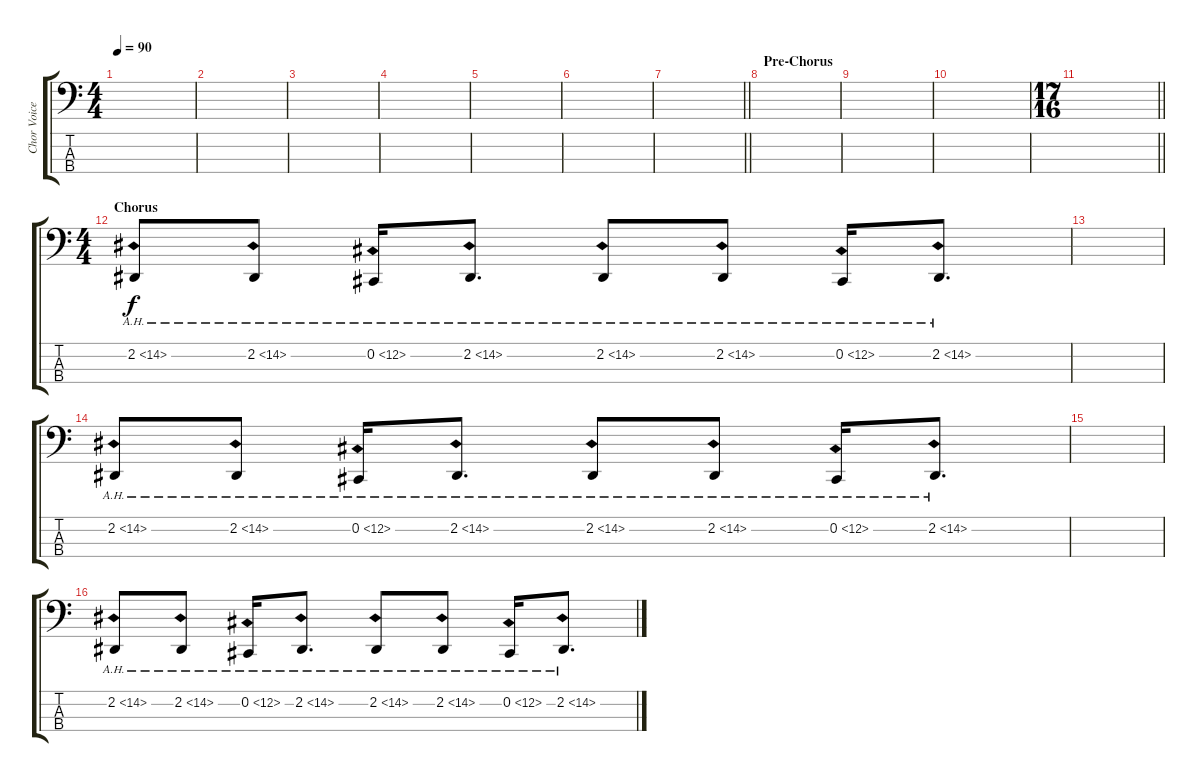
\track ("Chor Voices" "Chor Voice") {instrument cello}
\staff {score tabs}
\tuning (Gb2 Db2 Ab1 Eb1) {hide}
\ts (4 4)
\tempo 90
\clef f4
\ks c
|
|
|
|
|
|
\barLineRight lightlight
|
\section ("" "Pre-Chorus")
|
|
|
\ts (17 16)
\barLineRight lightlight
|
\ts (4 4)
\section ("" "Chorus")
2.2{ah 12}.8 2.2{ah 12}.8 0.2{ah 12}.16 2.2{ah 12}.8{d} 2.2{ah 12}.8 2.2{ah 12}.8 0.2{ah 12}.16 2.2{ah 12}.8{d} |
|
2.2{ah 12}.8 2.2{ah 12}.8 0.2{ah 12}.16 2.2{ah 12}.8{d} 2.2{ah 12}.8 2.2{ah 12}.8 0.2{ah 12}.16 2.2{ah 12}.8{d} |
|
2.2{ah 12}.8 2.2{ah 12}.8 0.2{ah 12}.16 2.2{ah 12}.8{d} 2.2{ah 12}.8 2.2{ah 12}.8 0.2{ah 12}.16 2.2{ah 12}.8{d}
